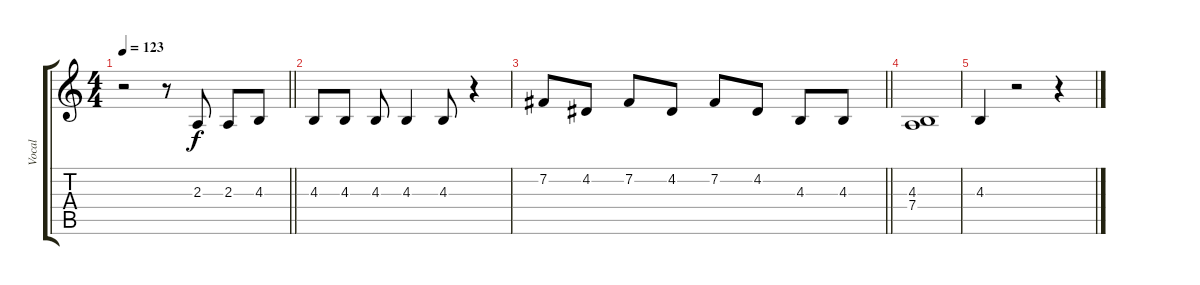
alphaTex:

\track ("Vocal" "Vocal") {instrument altosax}
\staff {score tabs}
\tuning (E4 B3 G3 D3 A2 E2) {hide}
\ts (4 4)
\tempo 123
\clef g2
\barLineRight lightlight
\ks c
r.2{dy f} r.8 2.3.8 2.3.8 4.3.8 |
4.3.8 4.3.8 4.3.8 4.3.4 4.3.8 r.4 |
\barLineRight lightlight
7.2.8 4.2.8 7.2.8 4.2.8 7.2.8 4.2.8 4.3.8 4.3.8 |
(4.3 7.4).1 |
4.3.4 r.2 r.4
